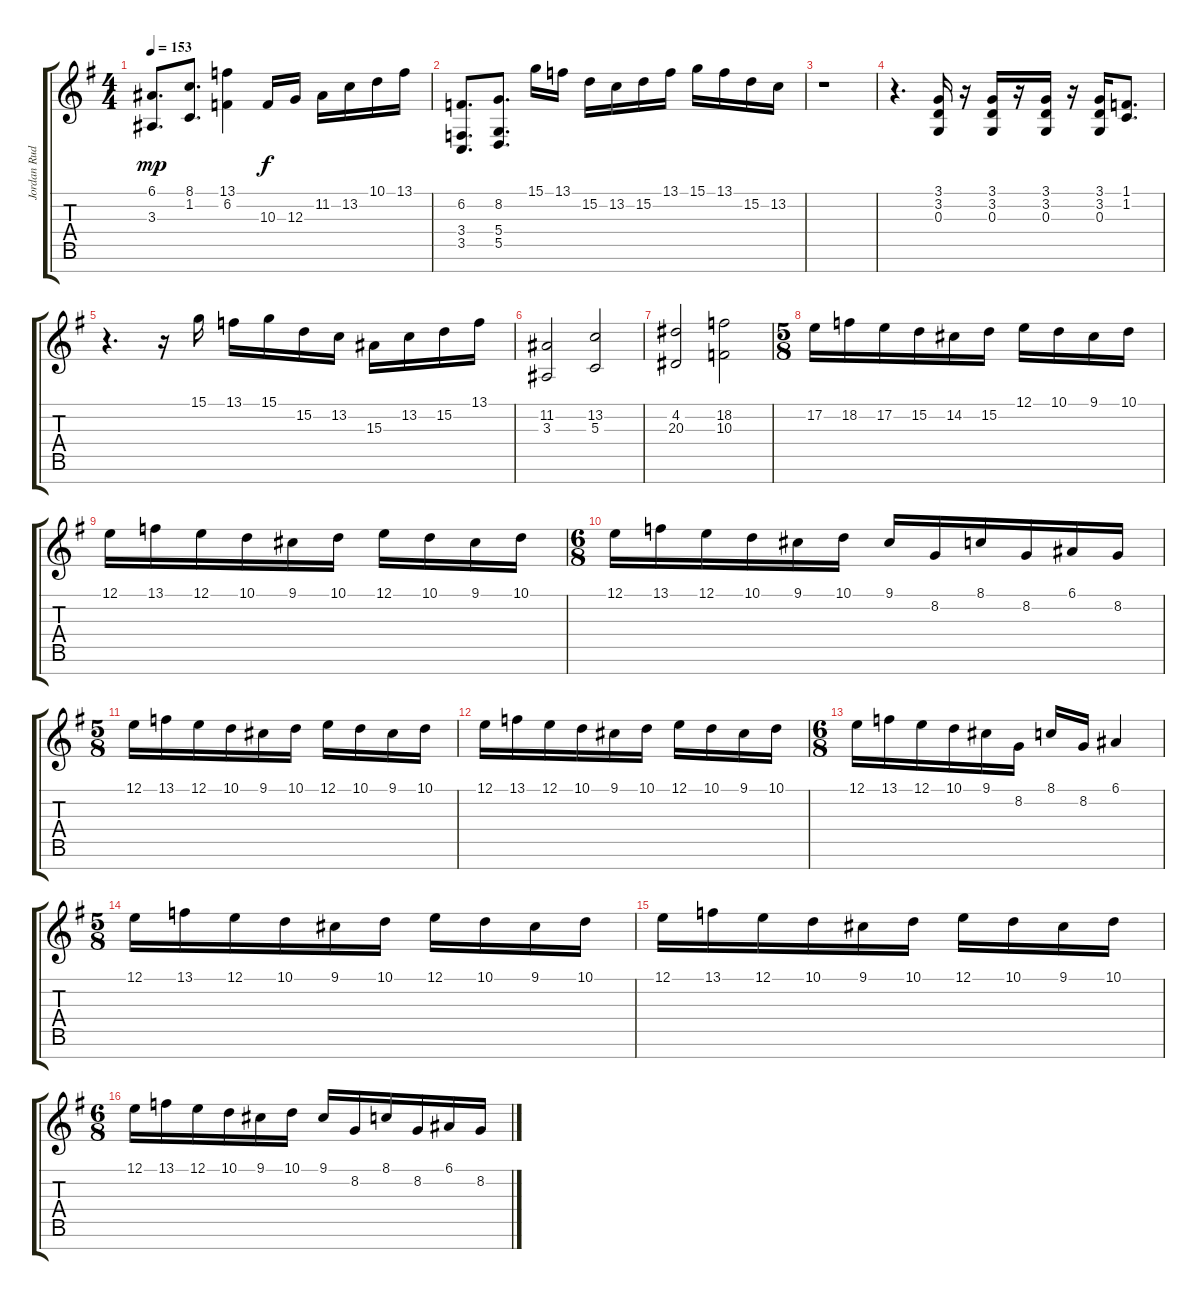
\track ("Jordan Rudess - Keyboards" "Jordan Rud") {instrument lead2sawtooth}
\staff {score tabs}
\tuning (E4 B3 G3 D3 A2 E2 B1) {hide}
\ts (4 4)
\tempo 153
\clef g2
\ks g
(6.1 3.3).8{d dy mp} (8.1 1.2).8{d} (13.1 6.2).4 10.3.16{dy f volume 9} 12.3.16 11.2.16 13.2.16 10.1.16 13.1.16 |
(6.2 3.4 3.5).8{d volume 10 instrument stringensemble1} (8.2 5.4 5.5).8{d} 15.1.16{volume 9 instrument lead2sawtooth} 13.1.16 15.2.16 13.2.16 15.2.16 13.1.16 15.1.16 13.1.16 15.2.16 13.2.16 |
r.1 |
r.4{d} (3.1 3.2 0.3).16 r.16 (3.1 3.2 0.3).16 r.16 (3.1 3.2 0.3).16 r.16 (3.1 3.2 0.3).16 (1.1 1.2).8{d} |
r.4{d} r.16 15.1.16 13.1.16 15.1.16 15.2.16 13.2.16 15.3.16 13.2.16 15.2.16 13.1.16 |
(11.2 3.3).2 (13.2 5.3).2 |
(4.2 20.3).2 (18.2 10.3).2 |
\ts (5 8)
17.2.16{volume 5} 18.2.16 17.2.16 15.2.16 14.2.16 15.2.16 12.1.16 10.1.16 9.1.16 10.1.16 |
12.1.16 13.1.16 12.1.16 10.1.16 9.1.16 10.1.16 12.1.16 10.1.16 9.1.16 10.1.16 |
\ts (6 8)
12.1.16 13.1.16 12.1.16 10.1.16 9.1.16 10.1.16 9.1.16 8.2.16 8.1.16 8.2.16 6.1.16 8.2.16 |
\ts (5 8)
12.1.16 13.1.16 12.1.16 10.1.16 9.1.16 10.1.16 12.1.16 10.1.16 9.1.16 10.1.16 |
12.1.16 13.1.16 12.1.16 10.1.16 9.1.16 10.1.16 12.1.16 10.1.16 9.1.16 10.1.16 |
\ts (6 8)
12.1.16 13.1.16 12.1.16 10.1.16 9.1.16 8.2.16 8.1.16 8.2.16 6.1.4 |
\ts (5 8)
12.1.16 13.1.16 12.1.16 10.1.16 9.1.16 10.1.16 12.1.16 10.1.16 9.1.16 10.1.16 |
12.1.16 13.1.16 12.1.16 10.1.16 9.1.16 10.1.16 12.1.16 10.1.16 9.1.16 10.1.16 |
\ts (6 8)
12.1.16 13.1.16 12.1.16 10.1.16 9.1.16 10.1.16 9.1.16 8.2.16 8.1.16 8.2.16 6.1.16 8.2.16
